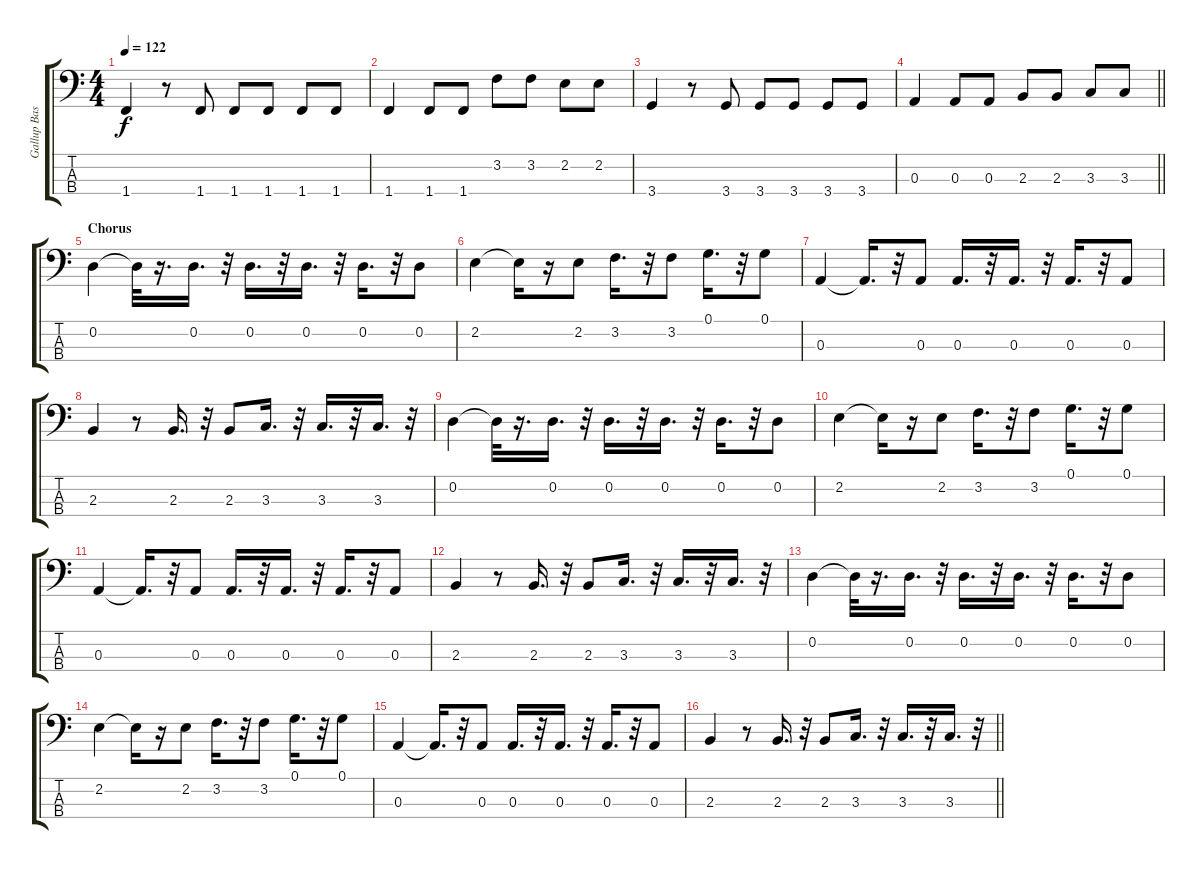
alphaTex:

\track ("Gallup Bass" "Gallup Bas") {instrument electricbassfinger}
\staff {score tabs}
\tuning (G2 D2 A1 E1) {hide}
\ts (4 4)
\tempo 122
\clef f4
\ks c
1.4.4{dy f} r.8 1.4.8 1.4.8 1.4.8 1.4.8 1.4.8 |
1.4.4 1.4.8 1.4.8 3.2.8 3.2.8 2.2.8 2.2.8 |
3.4.4 r.8 3.4.8 3.4.8 3.4.8 3.4.8 3.4.8 |
\barLineRight lightlight
0.3.4 0.3.8 0.3.8 2.3.8 2.3.8 3.3.8 3.3.8 |
\section ("" "Chorus")
0.2.4 0.2{t}.32 r.16{d} 0.2.16{d} r.32 0.2.16{d} r.32 0.2.16{d} r.32 0.2.16{d} r.32 0.2.8 |
2.2.4 2.2{t}.16 r.16 2.2.8 3.2.16{d} r.32 3.2.8 0.1.16{d} r.32 0.1.8 |
0.3.4 0.3{t}.16{d} r.32 0.3.8 0.3.16{d} r.32 0.3.16{d} r.32 0.3.16{d} r.32 0.3.8 |
2.3.4 r.8 2.3.16{d} r.32 2.3.8 3.3.16{d} r.32 3.3.16{d} r.32 3.3.16{d} r.32 |
0.2.4 0.2{t}.32 r.16{d} 0.2.16{d} r.32 0.2.16{d} r.32 0.2.16{d} r.32 0.2.16{d} r.32 0.2.8 |
2.2.4 2.2{t}.16 r.16 2.2.8 3.2.16{d} r.32 3.2.8 0.1.16{d} r.32 0.1.8 |
0.3.4 0.3{t}.16{d} r.32 0.3.8 0.3.16{d} r.32 0.3.16{d} r.32 0.3.16{d} r.32 0.3.8 |
2.3.4 r.8 2.3.16{d} r.32 2.3.8 3.3.16{d} r.32 3.3.16{d} r.32 3.3.16{d} r.32 |
0.2.4 0.2{t}.32 r.16{d} 0.2.16{d} r.32 0.2.16{d} r.32 0.2.16{d} r.32 0.2.16{d} r.32 0.2.8 |
2.2.4 2.2{t}.16 r.16 2.2.8 3.2.16{d} r.32 3.2.8 0.1.16{d} r.32 0.1.8 |
0.3.4 0.3{t}.16{d} r.32 0.3.8 0.3.16{d} r.32 0.3.16{d} r.32 0.3.16{d} r.32 0.3.8 |
\barLineRight lightlight
2.3.4 r.8 2.3.16{d} r.32 2.3.8 3.3.16{d} r.32 3.3.16{d} r.32 3.3.16{d} r.32
